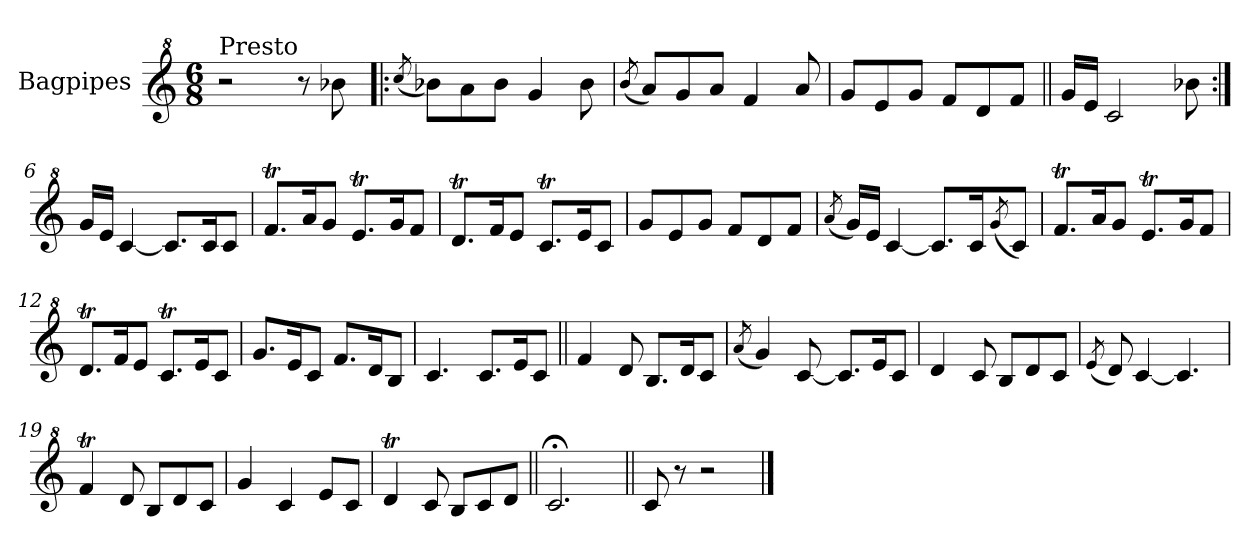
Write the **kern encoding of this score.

**kern
*part1
*staff1
*I"Bagpipes
*I'Bag
*clefG^2
*k[]
*C:
*M6/8
=1
!LO:TX:a:t=Presto
2r
8r
8bb-X\
=2!|:
(8qccc/
8bb-X\L)
8aa\
8bb-\J
4gg/
8bb-\
=3
(8qbb/
8aa/L)
8gg/
8aa/J
4ff/
8aa/
=4
8gg/L
8ee/
8gg/J
8ff/L
8dd/
8ff/J
=5||
16gg/LL
16ee/JJ
2cc/
8bb-X\
=6:|!
16gg/LL
16ee/JJ
[4cc/
8.cc/L]
16cc/K
8cc/J
!!LO:LB:g=z
=7
8.ffT/L
16aa/K
8gg/J
8.eet/L
16gg/K
8ff/J
=8
8.ddT/L
16ff/K
8ee/J
8.ccT/L
16ee/K
8cc/J
=9
8gg/L
8ee/
8gg/J
8ff/L
8dd/
8ff/J
=10
(8qaa/
16gg/LL)
16ee/JJ
[4cc/
8.cc/L]
16cc/K
(8qgg/
8cc/J)
=11
8.ffT/L
16aa/K
8gg/J
8.eet/L
16gg/K
8ff/J
!!LO:LB:g=z
=12
8.ddT/L
16ff/K
8ee/J
8.ccT/L
16ee/K
8cc/J
=13
8.gg/L
16ee/K
8cc/J
8.ff/L
16dd/K
8b/J
=14
4.cc/
8.cc/L
16ee/K
8cc/J
=15||
4ff/
8dd/
8.b/L
16dd/K
8cc/J
=16
(8qaa/
4gg/)
[8cc/
8.cc/L]
16ee/K
8cc/J
=17
4dd/
8cc/
8b/L
8dd/
8cc/J
!!LO:LB:g=z
=18
(8qee/
8dd/)
[4cc/
4.cc/]
=19
4ffT/
8dd/
8b/L
8dd/
8cc/J
=20
4gg/
4cc/
8ee/L
8cc/J
=21
4ddT/
8cc/
8b/L
8cc/
8dd/J
=22||
2.cc;</
=23||
8cc/
8r
2r
==
*-
